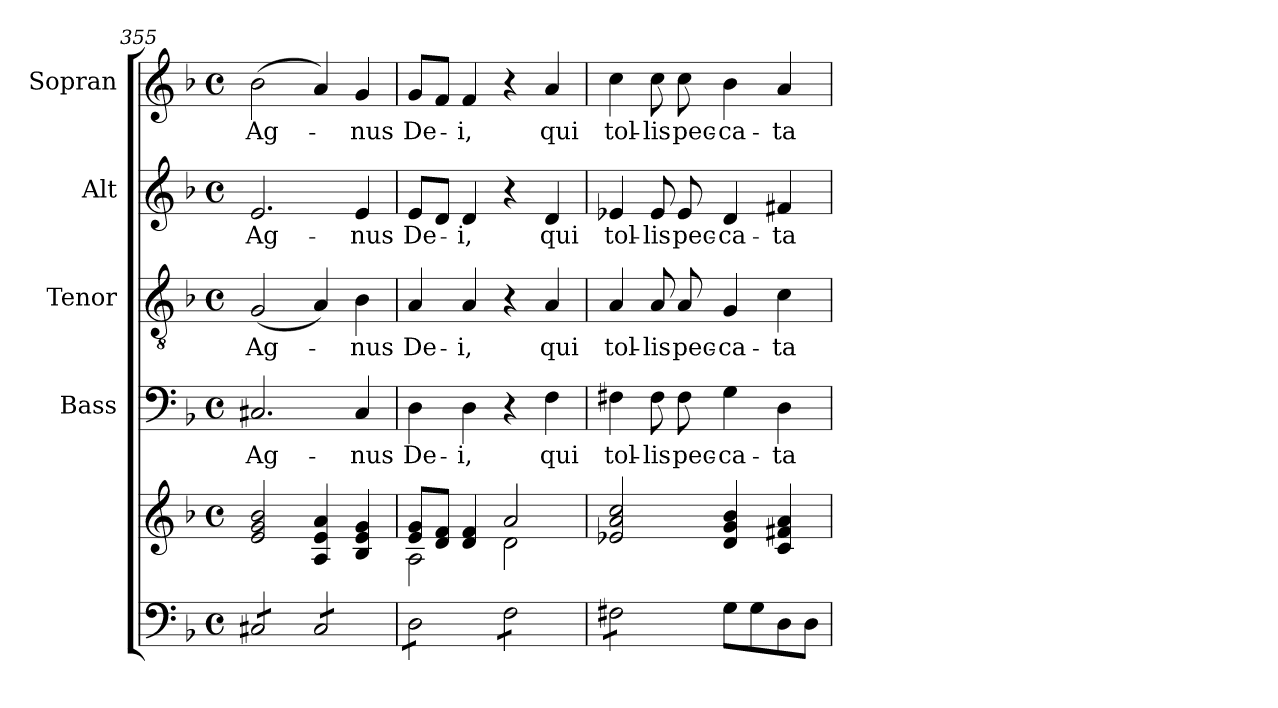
**kern	**kern	**kern	**text	**kern	**text	**kern	**text	**kern	**text
*part5	*part5	*part4	*part4	*part3	*part3	*part2	*part2	*part1	*part1
*staff6	*staff5	*staff4	*staff4	*staff3	*staff3	*staff2	*staff2	*staff1	*staff1
*	*	*I"Bass	*	*I"Tenor	*	*I"Alt	*	*I"Sopran	*
*	*	*I'B.	*	*I'T.	*	*I'A.	*	*I'S.	*
*clefF4	*clefG2	*clefF4	*	*clefGv2	*	*clefG2	*	*clefG2	*
*k[b-]	*k[b-]	*k[b-]	*	*k[b-]	*	*k[b-]	*	*k[b-]	*
*F:	*F:	*F:	*	*F:	*	*F:	*	*F:	*
*M4/4	*M4/4	*M4/4	*	*M4/4	*	*M4/4	*	*M4/4	*
*met(c)	*met(c)	*met(c)	*	*met(c)	*	*met(c)	*	*met(c)	*
=355	=355	=355	=355	=355	=355	=355	=355	=355	=355
!	!	!	!LO:LY:b	!	!LO:LY:b	!	!LO:LY:b	!	!LO:LY:b
*tremolo	*	*	*	*	*	*	*	*	*
8C#X/L	2e/ 2g/ 2b-/	2.C#X/	Ag-	(<2G/	Ag-	2.e/	Ag-	(>2b-\	Ag-
8C#X/	.	.	.	.	.	.	.	.	.
8C#X/	.	.	.	.	.	.	.	.	.
8C#X/J	.	.	.	.	.	.	.	.	.
8C#/L	4A/ 4e/ 4a/	.	.	4A/)	.	.	.	4a/)	.
8C#/	.	.	.	.	.	.	.	.	.
!	!	!	!LO:LY:b	!	!LO:LY:b	!	!LO:LY:b	!	!LO:LY:b
8C#/	4B-/ 4e/ 4g/	4C#/	-nus	4B-\	-nus	4e/	-nus	4g/	-nus
8C#/J	.	.	.	.	.	.	.	.	.
=356	=356	=356	=356	=356	=356	=356	=356	=356	=356
*	*^	*	*	*	*	*	*	*	*
!	!	!	!	!LO:LY:b	!	!LO:LY:b	!	!LO:LY:b	!	!LO:LY:b
8D\L	8e/ 8g/L	2A\	4D\	De-	4A/	De-	8e/L	De-	8g/L	De-
8D\	8d/ 8f/J	.	.	.	.	.	8d/J	.	8f/J	.
!	!	!	!	!LO:LY:b	!	!LO:LY:b	!	!LO:LY:b	!	!LO:LY:b
8D\	4d/ 4f/	.	4D\	-i,	4A/	-i,	4d/	-i,	4f/	-i,
8D\J	.	.	.	.	.	.	.	.	.	.
8F\L	2a/	2d\	4r	.	4r	.	4r	.	4r	.
8F\	.	.	.	.	.	.	.	.	.	.
!	!	!	!	!LO:LY:b	!	!LO:LY:b	!	!LO:LY:b	!	!LO:LY:b
8F\	.	.	4F\	qui	4A/	qui	4d/	qui	4a/	qui
8F\J	.	.	.	.	.	.	.	.	.	.
*	*v	*v	*	*	*	*	*	*	*	*
=357	=357	=357	=357	=357	=357	=357	=357	=357	=357
!	!	!	!LO:LY:b	!	!LO:LY:b	!	!LO:LY:b	!	!LO:LY:b
8F#X\L	2e-X/ 2a/ 2cc/	4F#X\	tol-	4A/	tol-	4e-X/	tol-	4cc\	tol-
8F#X\	.	.	.	.	.	.	.	.	.
!	!	!	!LO:LY:b	!	!LO:LY:b	!	!LO:LY:b	!	!LO:LY:b
8F#X\	.	8F#\	-lis	8A/	-lis	8e-/	-lis	8cc\	-lis
!	!	!	!LO:LY:b	!	!LO:LY:b	!	!LO:LY:b	!	!LO:LY:b
8F#X\J	.	8F#\	pec-	8A/	pec-	8e-/	pec-	8cc\	pec-
*Xtremolo	*	*	*	*	*	*	*	*	*
!	!	!	!LO:LY:b	!	!LO:LY:b	!	!LO:LY:b	!	!LO:LY:b
8G\L	4d/ 4g/ 4b-/	4G\	-ca-	4G/	-ca-	4d/	-ca-	4b-\	-ca-
8G\	.	.	.	.	.	.	.	.	.
!	!	!	!LO:LY:b	!	!LO:LY:b	!	!LO:LY:b	!	!LO:LY:b
8D\	4c/ 4f#X/ 4a/	4D\	-ta	4c\	-ta	4f#X/	-ta	4a/	-ta
8D\J	.	.	.	.	.	.	.	.	.
=	=	=	=	=	=	=	=	=	=
*-	*-	*-	*-	*-	*-	*-	*-	*-	*-
